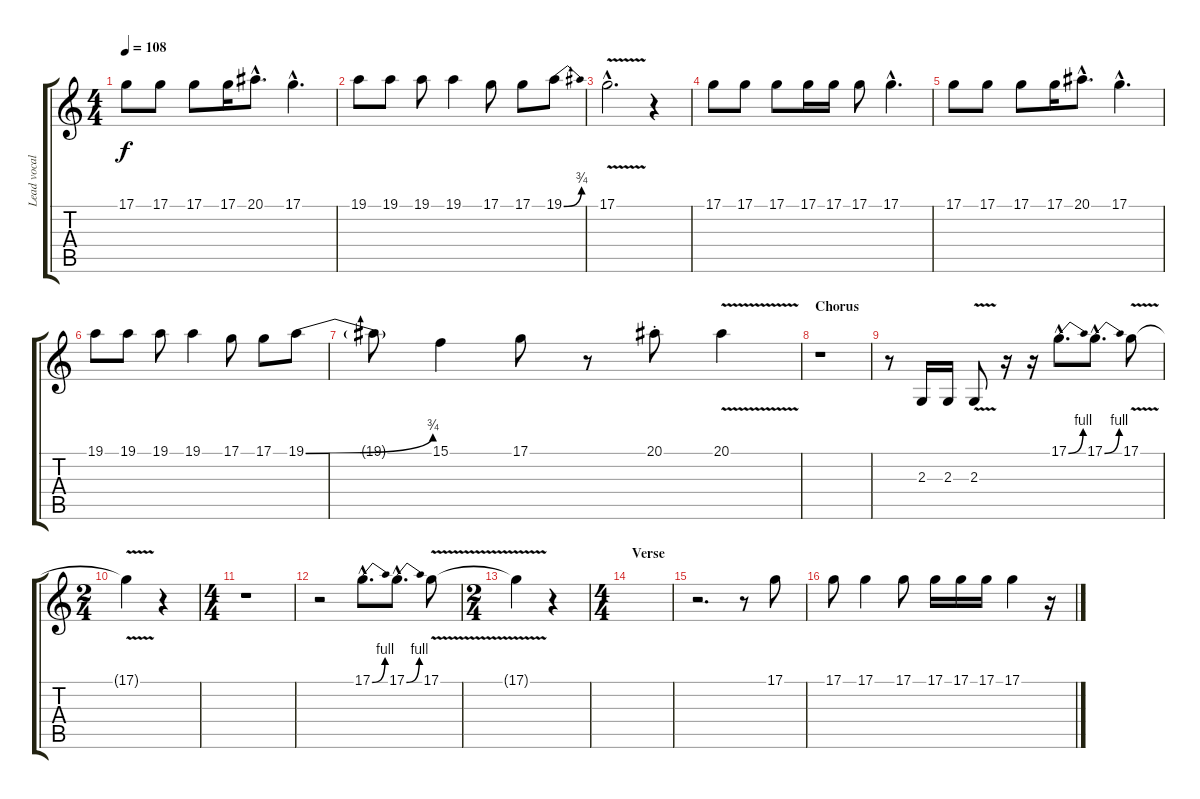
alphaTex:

\track ("Lead vocals" "Lead vocal") {instrument lead2sawtooth}
\staff {score tabs}
\tuning (D4 A3 F3 C3 G2 D2) {hide}
\ts (4 4)
\tempo 108
\clef g2
\ks c
17.1.8{dy f} 17.1.8 17.1.8 17.1.16 20.1{hac}.8{d} 17.1{hac}.4{d} |
19.1.8 19.1.8 19.1.8 19.1.4 17.1.8 17.1.8 19.1{be (bend 0 0 60 3)}.8 |
17.1{v hac}.2{d} r.4 |
17.1.8 17.1.8 17.1.8 17.1.16 17.1.16 17.1.8 17.1{hac}.4{d} |
17.1.8 17.1.8 17.1.8 17.1.16 20.1{hac}.8{d} 17.1{hac}.4{d} |
19.1.8 19.1.8 19.1.8 19.1.4 17.1.8 17.1.8 19.1{be (bend 0 0 60 3)}.8 |
19.1{t}.8 15.1.4 17.1.8 r.8 20.1{st}.8 20.1{v}.4 |
\section ("" "Chorus")
r.1 |
r.8 2.3.16 2.3.16 2.3{v}.8 r.16 r.16 17.1{be (bend 0 0 60 4) hac}.8{d} 17.1{be (bend 0 0 60 4) hac}.8{d} 17.1{v}.8 |
\ts (2 4)
17.1{t}.4 r.4 |
\ts (4 4)
r.1 |
r.2 17.1{be (bend 0 0 60 4) hac}.8{d} 17.1{be (bend 0 0 60 4) hac}.8{d} 17.1{v}.8 |
\ts (2 4)
17.1{t}.4 r.4 |
\ts (4 4)
\section ("" "Verse")
|
r.2{d} r.8 17.1.8 |
17.1.8 17.1.4 17.1.8 17.1.16 17.1.16 17.1.16 17.1.4 r.16
